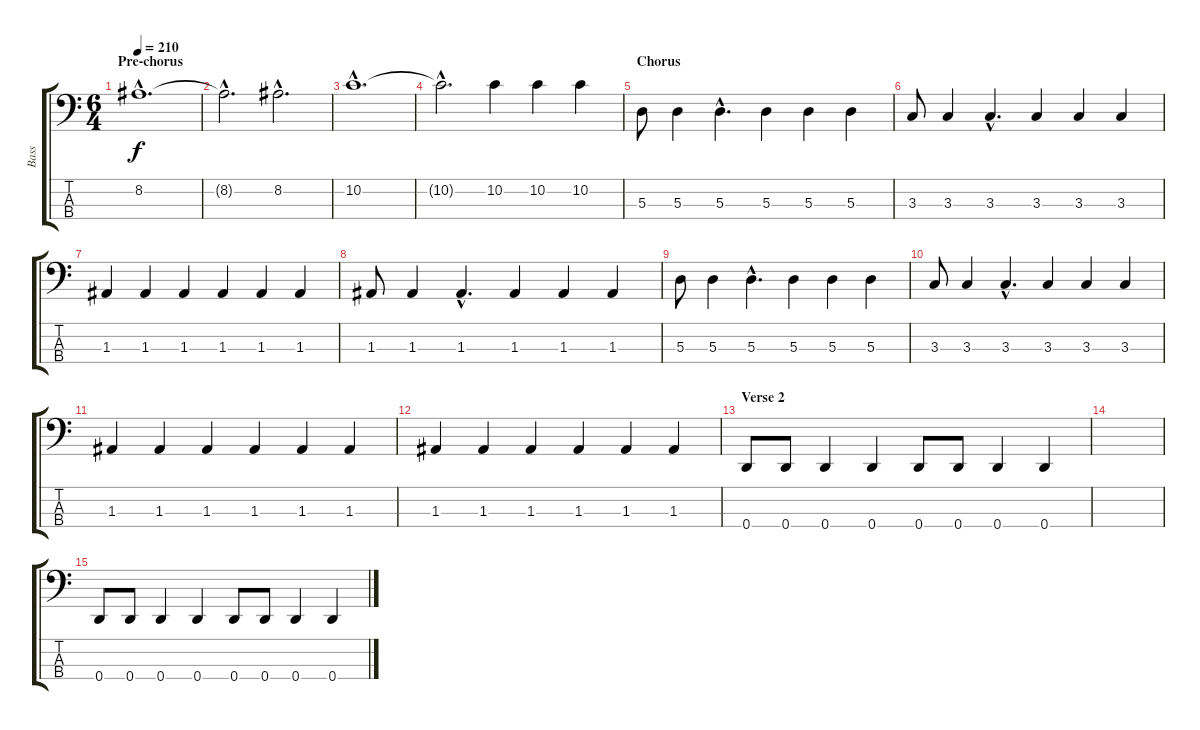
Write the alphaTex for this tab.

\track ("Bass" "Bass") {instrument electricbasspick}
\staff {score tabs}
\tuning (G2 D2 A1 D1) {hide}
\ts (6 4)
\section ("" "Pre-chorus")
\tempo 210
\clef f4
\ks c
8.2{hac}.1{d dy f} |
8.2{hac t}.2{d} 8.2{hac}.2{d} |
10.2{hac}.1{d} |
10.2{hac t}.2{d} 10.2.4 10.2.4 10.2.4 |
\section ("" "Chorus")
5.3.8 5.3.4 5.3{hac}.4{d} 5.3.4 5.3.4 5.3.4 |
3.3.8 3.3.4 3.3{hac}.4{d} 3.3.4 3.3.4 3.3.4 |
1.3.4 1.3.4 1.3.4 1.3.4 1.3.4 1.3.4 |
1.3.8 1.3.4 1.3{hac}.4{d} 1.3.4 1.3.4 1.3.4 |
5.3.8 5.3.4 5.3{hac}.4{d} 5.3.4 5.3.4 5.3.4 |
3.3.8 3.3.4 3.3{hac}.4{d} 3.3.4 3.3.4 3.3.4 |
1.3.4 1.3.4 1.3.4 1.3.4 1.3.4 1.3.4 |
1.3.4 1.3.4 1.3.4 1.3.4 1.3.4 1.3.4 |
\section ("" "Verse 2")
0.4.8 0.4.8 0.4.4 0.4.4 0.4.8 0.4.8 0.4.4 0.4.4 |
|
0.4.8 0.4.8 0.4.4 0.4.4 0.4.8 0.4.8 0.4.4 0.4.4
